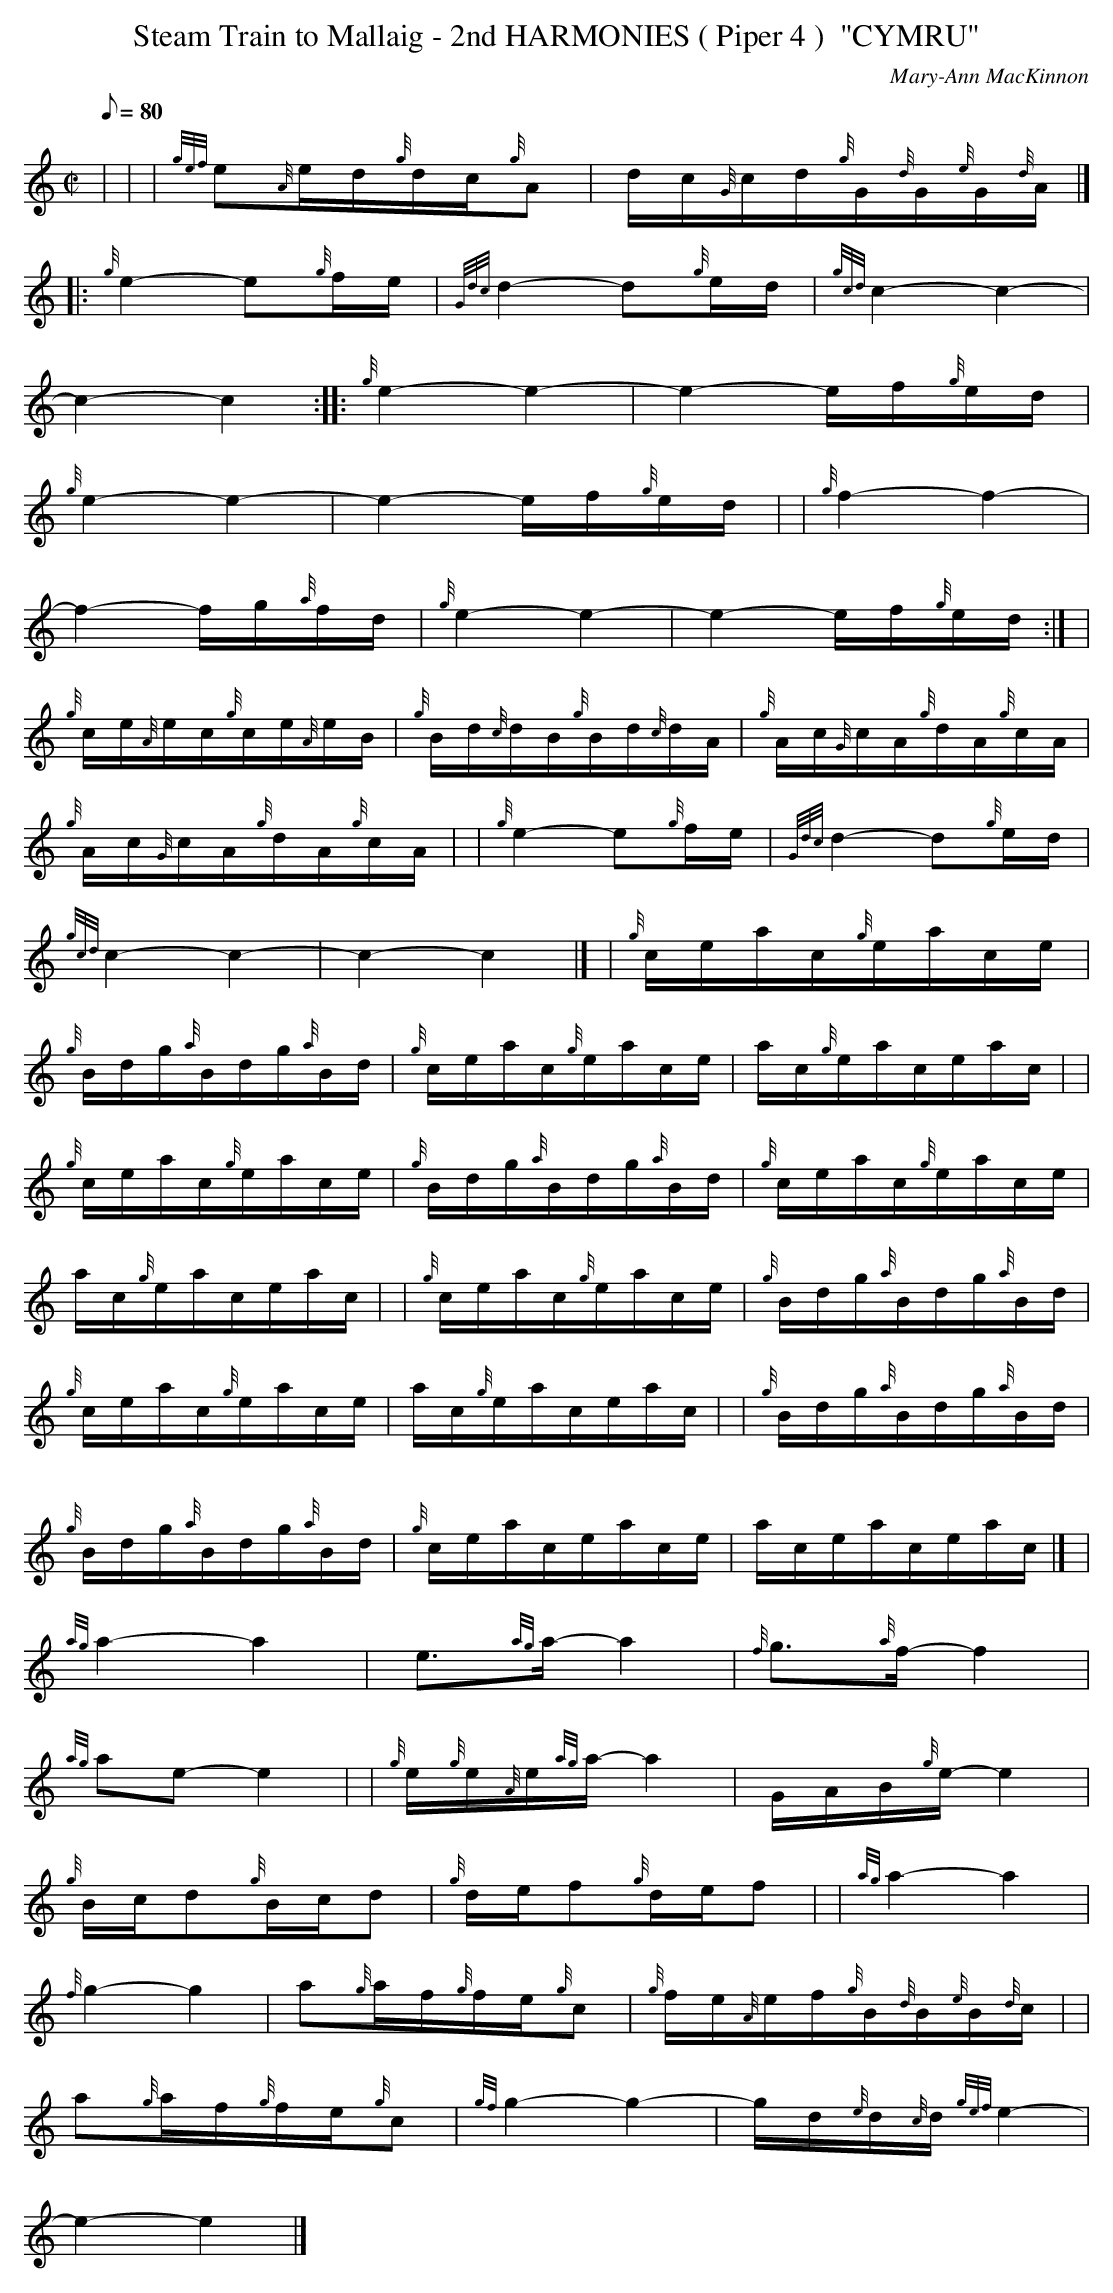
X:1
T:Steam Train to Mallaig - 2nd HARMONIES ( Piper 4 )  "CYMRU"
M:C|
L:1/8
Q:80
C:Mary-Ann MacKinnon
K:HP
| --- | \
--- | \
{gef}e{A}e/2d/2{g}d/2c/2{g}A | \
d/2c/2{G}c/2d/2{g}G/2{d}G/2{e}G/2{d}A/2|] |:
{g}e2-e{g}f/2e/2 | \
{Gdc}d2-d{g}e/2d/2 | \
{gcd}c2-c2 |
-c2-c2 :: \
{g}e2-e2 | \
-e2-e/2f/2{g}e/2d/2 |
{g}e2-e2 | \
-e2-e/2f/2{g}e/2d/2 | | \
{g}f2-f2 |
-f2-f/2g/2{a}f/2d/2 | \
{g}e2-e2 | \
-e2-e/2f/2{g}e/2d/2:| |
{g}c/2e/2{A}e/2c/2{g}c/2e/2{A}e/2B/2 | \
{g}B/2d/2{c}d/2B/2{g}B/2d/2{c}d/2A/2 | \
{g}A/2c/2{G}c/2A/2{g}d/2A/2{g}c/2A/2 |
{g}A/2c/2{G}c/2A/2{g}d/2A/2{g}c/2A/2 | | \
{g}e2-e{g}f/2e/2 | \
{Gdc}d2-d{g}e/2d/2 |
{gcd}c2-c2 | \
-c2-c2|]  | \
{g}c/2e/2a/2c/2{g}e/2a/2c/2e/2 |
{g}B/2d/2g/2{a}B/2d/2g/2{a}B/2d/2 | \
{g}c/2e/2a/2c/2{g}e/2a/2c/2e/2 | \
a/2c/2{g}e/2a/2c/2e/2a/2c/2| |
{g}c/2e/2a/2c/2{g}e/2a/2c/2e/2 | \
{g}B/2d/2g/2{a}B/2d/2g/2{a}B/2d/2 | \
{g}c/2e/2a/2c/2{g}e/2a/2c/2e/2 |
a/2c/2{g}e/2a/2c/2e/2a/2c/2 | | \
{g}c/2e/2a/2c/2{g}e/2a/2c/2e/2 | \
{g}B/2d/2g/2{a}B/2d/2g/2{a}B/2d/2 |
{g}c/2e/2a/2c/2{g}e/2a/2c/2e/2 | \
a/2c/2{g}e/2a/2c/2e/2a/2c/2 | | \
{g}B/2d/2g/2{a}B/2d/2g/2{a}B/2d/2 |
{g}B/2d/2g/2{a}B/2d/2g/2{a}B/2d/2 | \
{g}c/2e/2a/2c/2e/2a/2c/2e/2 | \
a/2c/2e/2a/2c/2e/2a/2c/2|] |
{ag}a2-a2 | \
e3/2{ag}a/2-a2 | \
{f}g3/2{a}f/2-f2 |
{ag}ae-e2 | | \
{g}e/2{g}e/2{A}e/2{ag}a/2-a2 | \
G/2A/2B/2{g}e/2-e2 |
{g}B/2c/2d{g}B/2c/2d | \
{g}d/2e/2f{g}d/2e/2f | | \
{ag}a2-a2 |
{f}g2-g2 | \
a{g}a/2f/2{g}f/2e/2{g}c | \
{g}f/2e/2{A}e/2f/2{g}B/2{d}B/2{e}B/2{d}c/2| |
a{g}a/2f/2{g}f/2e/2{g}c | \
{gf}g2-g2 | \
-g/2d/2{e}d/2{c}d/2{gef}e2 |
-e2-e2|]
